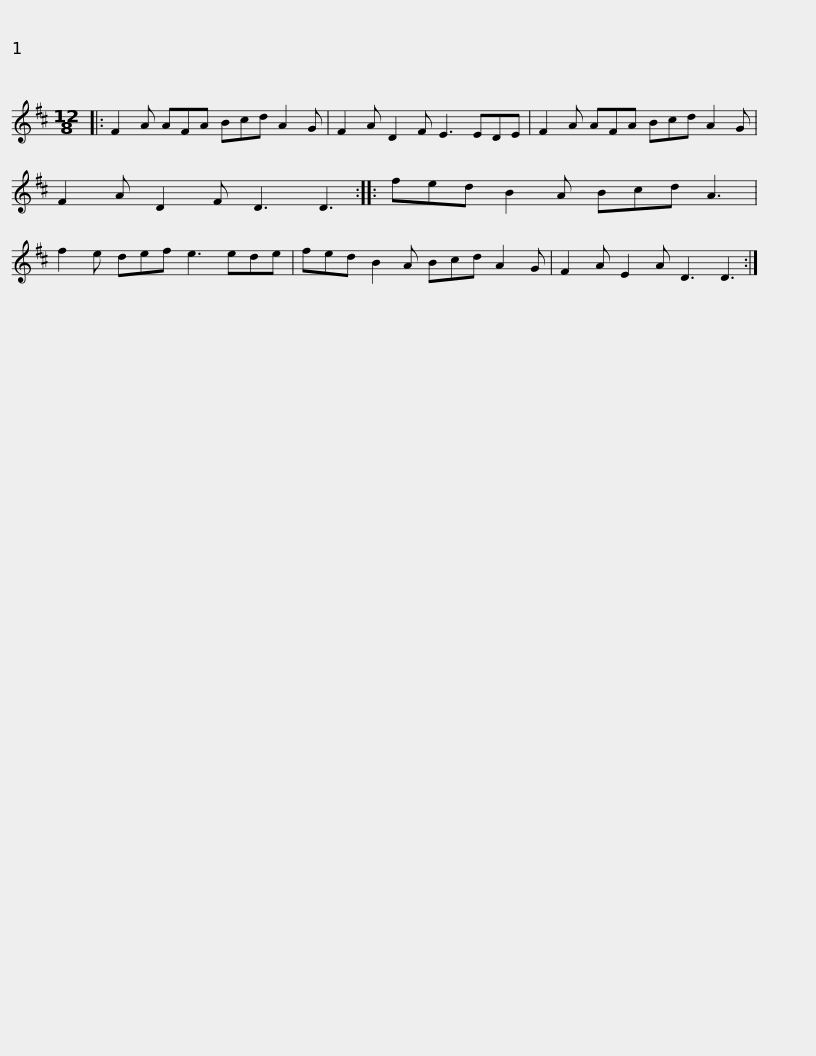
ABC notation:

X:1
L:1/8
M:12/8
I:linebreak $
K:D
V:1 treble
V:1
|: F2 A AFA Bcd A2 G | F2 A D2 F E3 EDE | F2 A AFA Bcd A2 G | F2 A D2 F D3 D3 ::$ fed B2 A Bcd A3 | %5
 f2 e def e3 ede | fed B2 A Bcd A2 G | F2 A E2 A D3 D3 :| %8
